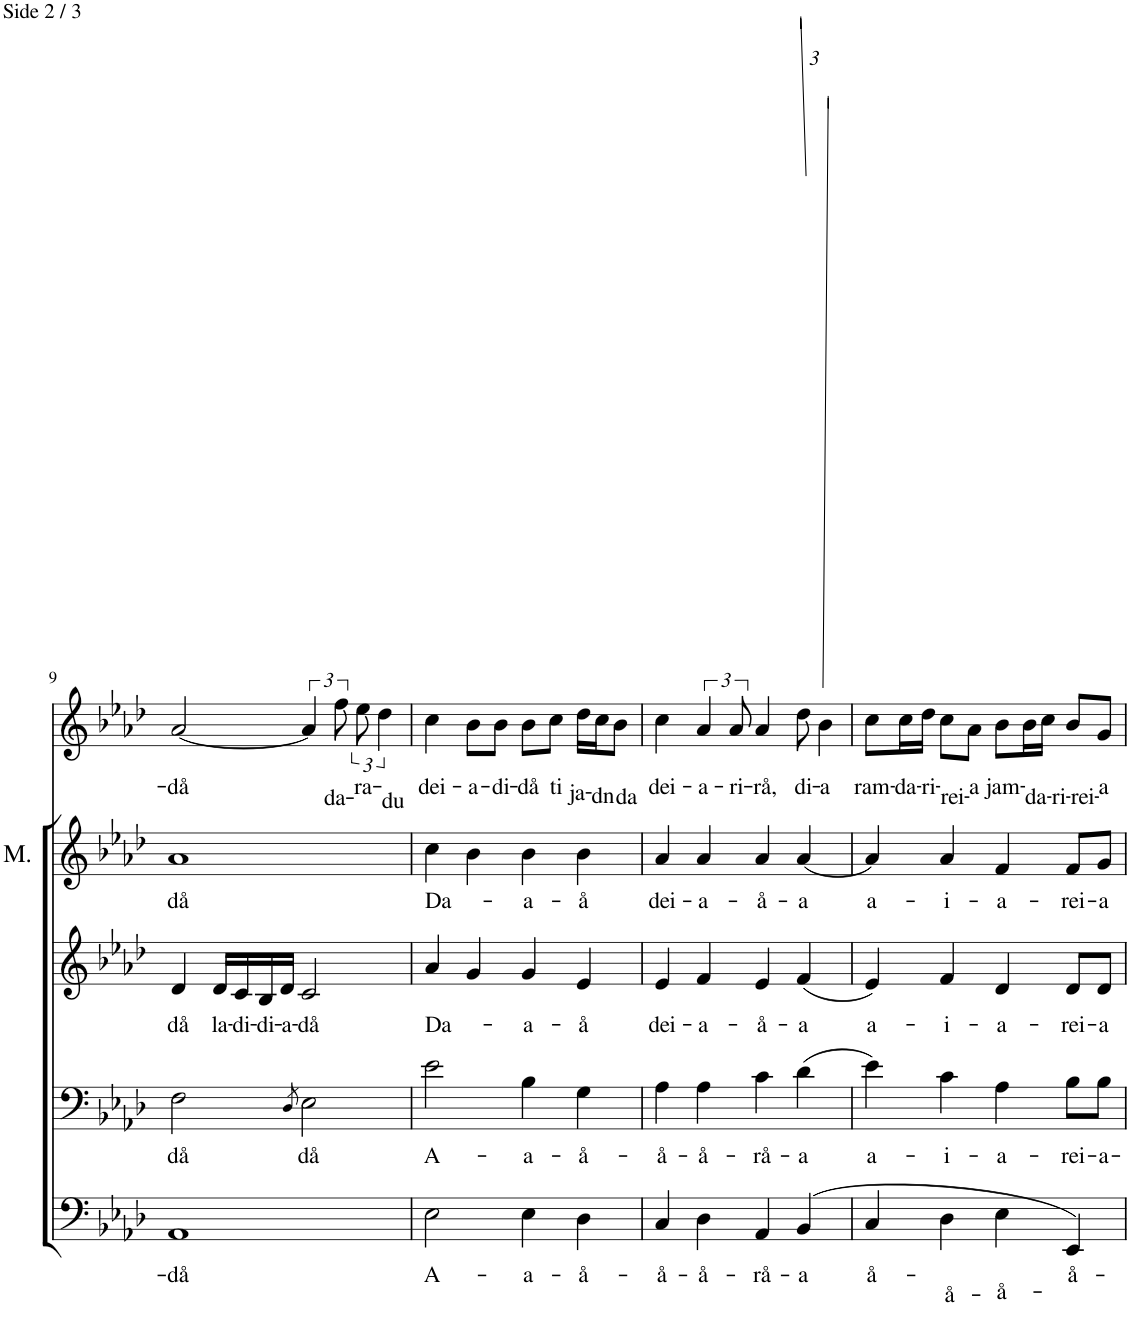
**kern	**text	**kern	**text	**kern	**text	**kern	**text	**kern	**text
*part5	*part5	*part4	*part4	*part3	*part3	*part2	*part2	*part1	*part1
*staff5	*staff5	*staff4	*staff4	*staff3	*staff3	*staff2	*staff2	*staff1	*staff1
*I"B	*	*I"T	*	*I"A	*	*I"Mezzo	*	*I"Solo eller S	*
*I'B	*	*I'T	*	*I'A	*	*I'M.	*	*	*
!!LO:PB:g=z
*clefF4	*	*clefF4	*	*clefG2	*	*clefG2	*	*clefG2	*
*k[b-e-a-d-]	*	*k[b-e-a-d-]	*	*k[b-e-a-d-]	*	*k[b-e-a-d-]	*	*k[b-e-a-d-]	*
*M4/4	*	*M4/4	*	*M4/4	*	*M4/4	*	*M4/4	*
=9	=9	=9	=9	=9	=9	=9	=9	=9	=9
!	!LO:LY:b	!	!LO:LY:b	!	!LO:LY:b	!	!LO:LY:b	!	!LO:LY:b
1AA-	-då	2F\	då	4d-/	då	1a-	då	[2a-/	-då
!	!	!	!	!	!LO:LY:b	!	!	!	!
.	.	.	.	16d-/LL	la-	.	.	.	.
!	!	!	!	!	!LO:LY:b	!	!	!	!
.	.	.	.	16c/	-di-	.	.	.	.
!	!	!	!	!	!LO:LY:b	!	!	!	!
.	.	.	.	16B-/	-di-	.	.	.	.
!	!	!	!	!	!LO:LY:b	!	!	!	!
.	.	.	.	16d-/JJ	-a-	.	.	.	.
.	.	8qD-/	.	.	.	.	.	.	.
!	!	!	!LO:LY:b	!	!LO:LY:b	!	!	!	!
.	.	2E-\	då	2c/	-då	.	.	6a-/]	.
!	!	!	!	!	!	!	!	!	!LO:LY:b
.	.	.	.	.	.	.	.	12ff\	da-
!	!	!	!	!	!	!	!	!	!LO:LY:b
.	.	.	.	.	.	.	.	12ee-\	-ra-
!	!	!	!	!	!	!	!	!	!LO:LY:b
.	.	.	.	.	.	.	.	6dd-\	-du
=10	=10	=10	=10	=10	=10	=10	=10	=10	=10
!	!LO:LY:b	!	!LO:LY:b	!	!LO:LY:b	!	!LO:LY:b	!	!LO:LY:b
2E-\	A-	2e-\	A-	4a-/	Da-	4cc\	Da-	4cc\	dei-
!	!	!	!	!	!	!	!	!	!LO:LY:b
.	.	.	.	4g/	.	4b-\	.	8b-\L	-a-
!	!	!	!	!	!	!	!	!	!LO:LY:b
.	.	.	.	.	.	.	.	8b-\J	-di-
!	!LO:LY:b	!	!LO:LY:b	!	!LO:LY:b	!	!LO:LY:b	!	!LO:LY:b
4E-\	-a-	4B-\	-a-	4g/	-a-	4b-\	-a-	8b-\L	-då
!	!	!	!	!	!	!	!	!	!LO:LY:b
.	.	.	.	.	.	.	.	8cc\J	ti
!	!LO:LY:b	!	!LO:LY:b	!	!LO:LY:b	!	!LO:LY:b	!	!LO:LY:b
4D-\	-å-	4G\	-å-	4e-/	-å	4b-\	-å	16dd-\LL	ja-
!	!	!	!	!	!	!	!	!	!LO:LY:b
.	.	.	.	.	.	.	.	16cc\J	-dn
!	!	!	!	!	!	!	!	!	!LO:LY:b
.	.	.	.	.	.	.	.	8b-\J	da
=11	=11	=11	=11	=11	=11	=11	=11	=11	=11
!	!LO:LY:b	!	!LO:LY:b	!	!LO:LY:b	!	!LO:LY:b	!	!LO:LY:b
4C/	-å-	4A-\	-å-	4e-/	dei-	4a-/	dei-	4cc\	dei-
!	!LO:LY:b	!	!LO:LY:b	!	!LO:LY:b	!	!LO:LY:b	!	!LO:LY:b
4D-\	-å-	4A-\	-å-	4f/	-a-	4a-/	-a-	6a-/	-a-
!	!	!	!	!	!	!	!	!	!LO:LY:b
.	.	.	.	.	.	.	.	12a-/	-ri-
!	!LO:LY:b	!	!LO:LY:b	!	!LO:LY:b	!	!LO:LY:b	!	!LO:LY:b
4AA-/	-rå-	4c\	-rå-	4e-/	-å-	4a-/	-å-	4a-/	-rå,
!	!LO:LY:b	!	!LO:LY:b	!	!LO:LY:b	!	!LO:LY:b	!	!LO:LY:b
(4BB-/	-a	(4d-\	-a	(4f/	-a	[4a-/	-a	12dd-\	di-
!	!	!	!	!	!	!	!	!	!LO:LY:b
.	.	.	.	.	.	.	.	6b-\	-a
=12	=12	=12	=12	=12	=12	=12	=12	=12	=12
!	!LO:LY:b	!	!LO:LY:b	!	!LO:LY:b	!	!LO:LY:b	!	!LO:LY:b
4C/	å-	4e-\)	a-	4e-/)	a-	4a-/]	a-	8cc\L	ram-
!	!	!	!	!	!	!	!	!	!LO:LY:b
.	.	.	.	.	.	.	.	16cc\L	-da-
!	!	!	!	!	!	!	!	!	!LO:LY:b
.	.	.	.	.	.	.	.	16dd-\JJ	-ri-
!	!LO:LY:b	!	!LO:LY:b	!	!LO:LY:b	!	!LO:LY:b	!	!LO:LY:b
4D-\	-å-	4c\	-i-	4f/	-i-	4a-/	-i-	8cc\L	-rei-
!	!	!	!	!	!	!	!	!	!LO:LY:b
.	.	.	.	.	.	.	.	8a-\J	-a
!	!LO:LY:b	!	!LO:LY:b	!	!LO:LY:b	!	!LO:LY:b	!	!LO:LY:b
4E-\	-å-	4A-\	-a-	4d-/	-a-	4f/	-a-	8b-\L	jam-
!	!	!	!	!	!	!	!	!	!LO:LY:b
.	.	.	.	.	.	.	.	16b-\L	-da-
!	!	!	!	!	!	!	!	!	!LO:LY:b
.	.	.	.	.	.	.	.	16cc\JJ	-ri-
!	!LO:LY:b	!	!LO:LY:b	!	!LO:LY:b	!	!LO:LY:b	!	!LO:LY:b
4EE-/)	-å-	8B-\L	-rei-	8d-/L	-rei-	8f/L	-rei-	8b-/L	-rei-
!	!	!	!LO:LY:b	!	!LO:LY:b	!	!LO:LY:b	!	!LO:LY:b
.	.	8B-\J	-a-	8d-/J	-a	8g/J	-a	8g/J	-a
=	=	=	=	=	=	=	=	=	=
*-	*-	*-	*-	*-	*-	*-	*-	*-	*-
